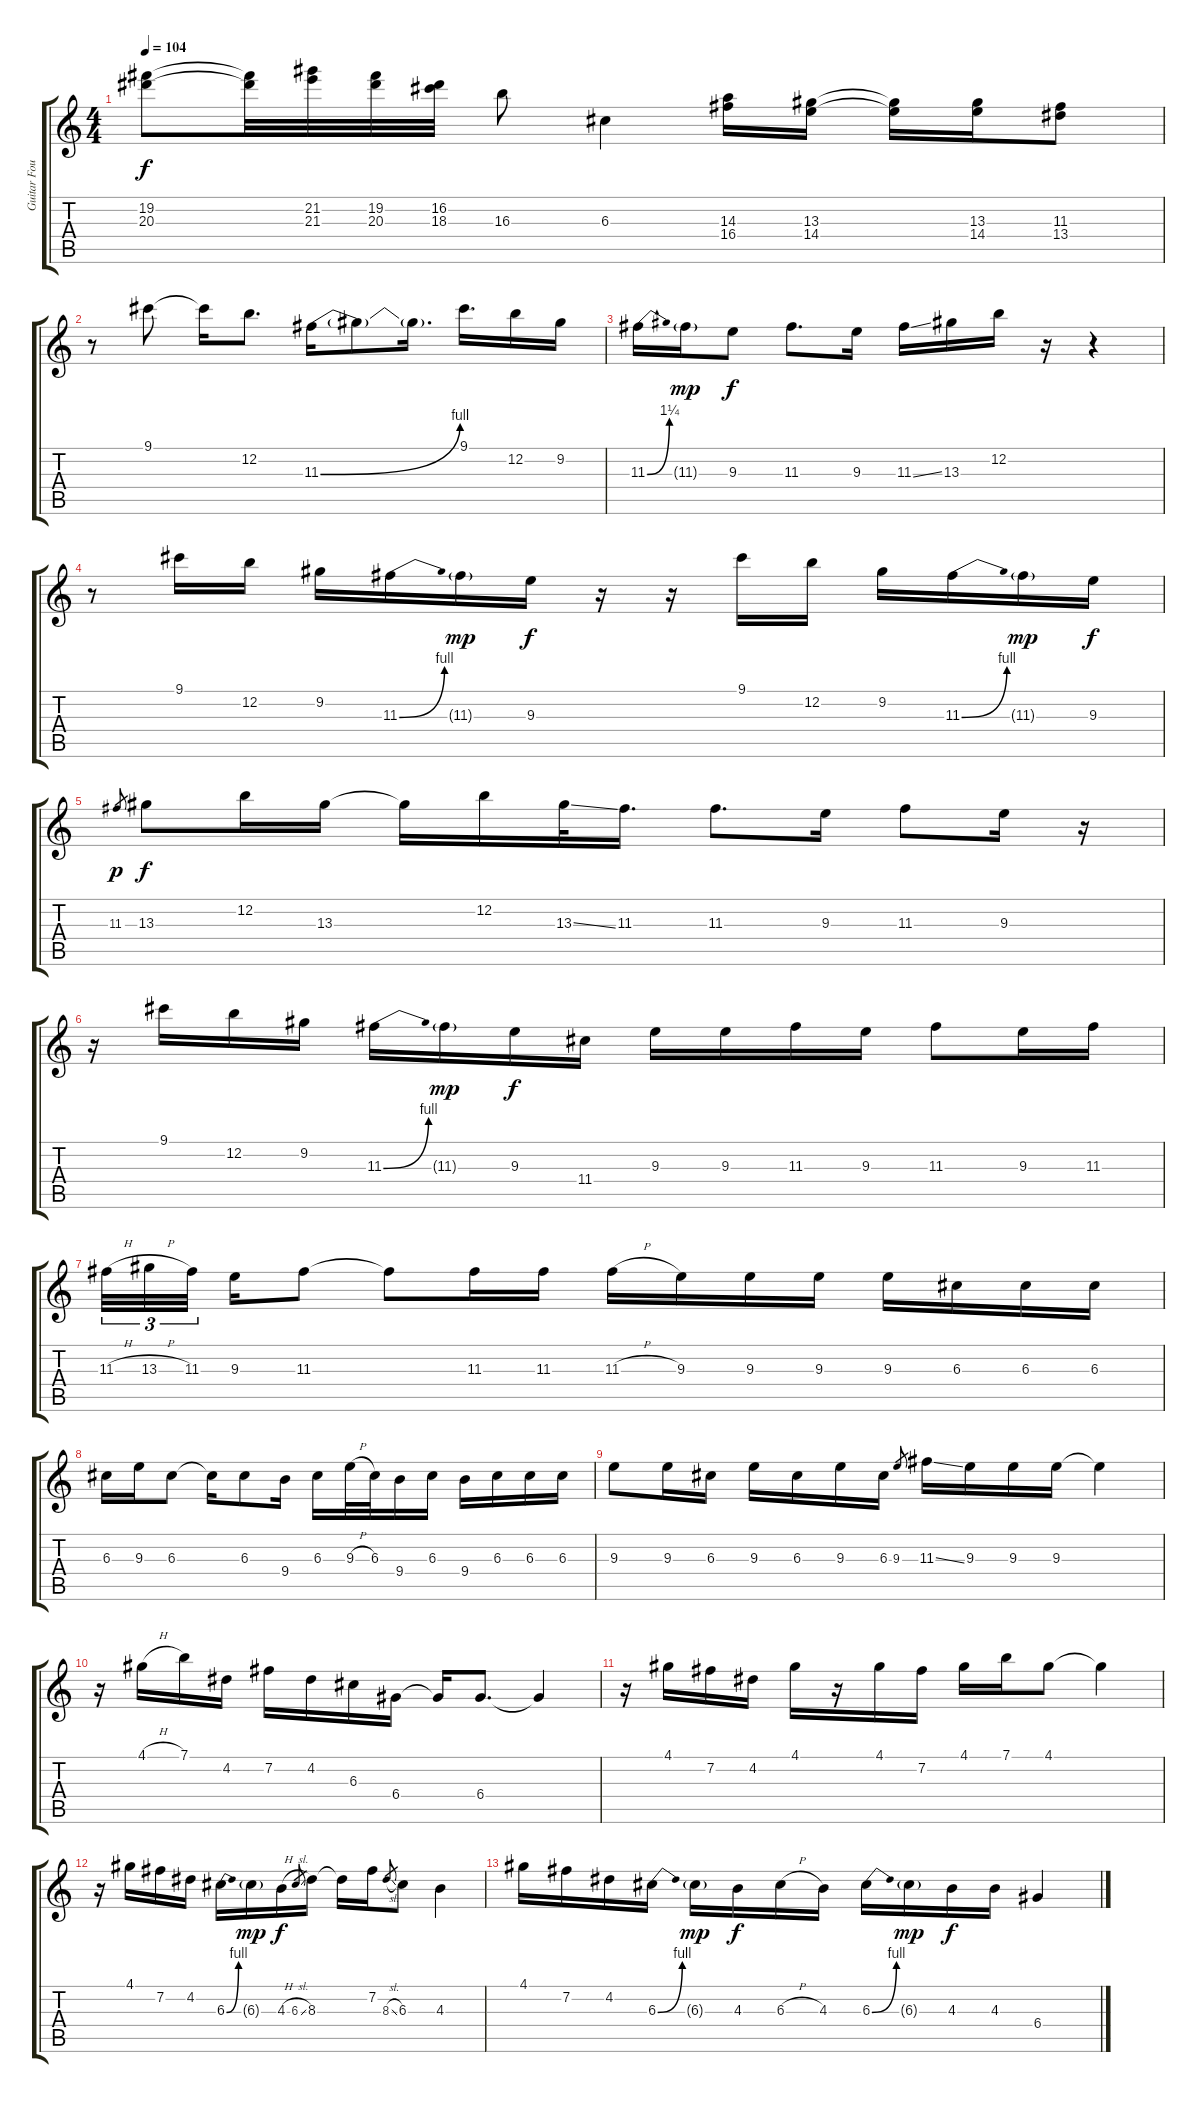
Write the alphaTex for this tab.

\track ("Guitar Four" "Guitar Fou") {instrument electricguitarclean}
\staff {score tabs}
\tuning (E4 B3 G3 D3 A2 E2) {hide}
\ts (4 4)
\tempo 104
\clef g2
\ks c
(19.2 20.3).8{dy f} (19.2{t} 20.3{t}).32 (21.2 21.3).32 (19.2 20.3).32 (16.2 18.3).32 16.3.8 6.3.4 (14.3 16.4).16 (13.3 14.4).16 (13.3{t} 14.4{t}).16 (13.3 14.4).16 (11.3 13.4).8 |
r.8 9.1.8 9.1{t}.16 12.2.8{d} 11.3{be (bend 0 0 60 4)}.16 11.3{t}.8 11.3{t}.16{d} 9.1.16{d} 12.2.16 9.2.16 |
11.3{be (bend 0 0 60 5)}.16 11.3{g}.16{dy mp} 9.3.8{dy f} 11.3.8{d} 9.3.16 11.3{ss}.16 13.3.16 12.2.16 r.16 r.4 |
r.8 9.1.16 12.2.16 9.2.16 11.3{be (bend 0 0 60 4)}.16 11.3{g}.16{dy mp} 9.3.16{dy f} r.16 r.16 9.1.16 12.2.16 9.2.16 11.3{be (bend 0 0 60 4)}.16 11.3{g}.16{dy mp} 9.3.16{dy f} |
11.3.8{gr dy p} 13.3.8{dy f} 12.2.16 13.3.16 13.3{t}.16 12.2.16 13.3{ss}.32 11.3.16{d} 11.3.8{d} 9.3.16 11.3.8 9.3.16 r.16 |
r.16 9.1.16 12.2.16 9.2.16 11.3{be (bend 0 0 60 4)}.16 11.3{g}.16{dy mp} 9.3.16{dy f} 11.4.16 9.3.16 9.3.16 11.3.16 9.3.16 11.3.8 9.3.16 11.3.16 |
11.3{h}.32{tu (3 2)} 13.3{h}.32{tu (3 2)} 11.3.32{tu (3 2)} 9.3.16 11.3.8 11.3{t}.8 11.3.16 11.3.16 11.3{h}.16 9.3.16 9.3.16 9.3.16 9.3.16 6.3.16 6.3.16 6.3.16 |
6.3.16 9.3.16 6.3.8 6.3{t}.16 6.3.8 9.4.16 6.3.16 9.3{h}.32 6.3.32 9.4.16 6.3.16 9.4.16 6.3.16 6.3.16 6.3.16 |
9.3.8 9.3.16 6.3.16 9.3.16 6.3.16 9.3.16 6.3.16 9.3.8{gr} 11.3{ss}.16 9.3.16 9.3.16 9.3.16 9.3{t}.4 |
r.16 4.1{h}.16 7.1.16 4.2.16 7.2.16 4.2.16 6.3.16 6.4.16 6.4{t}.16 6.4.8{d} 6.4{t}.4 |
r.16 4.1.16 7.2.16 4.2.16 4.1.16 r.16 4.1.16 7.2.16 4.1.16 7.1.16 4.1.8 4.1{t}.4 |
r.16 4.1.16 7.2.16 4.2.16 6.3{be (bend 0 0 60 4)}.16 6.3{g}.16{dy mp} 4.3{h}.16{dy f} 6.3{sl}.8{gr} 8.3.16 8.3{t}.16 7.2.16 8.3{sl}.8{gr} 6.3.8 4.3.4 |
4.1.16 7.2.16 4.2.16 6.3{be (bend 0 0 60 4)}.16 6.3{g}.16{dy mp} 4.3.16{dy f} 6.3{h}.16 4.3.16 6.3{be (bend 0 0 60 4)}.16 6.3{g}.16{dy mp} 4.3.16{dy f} 4.3.16 6.4.4
